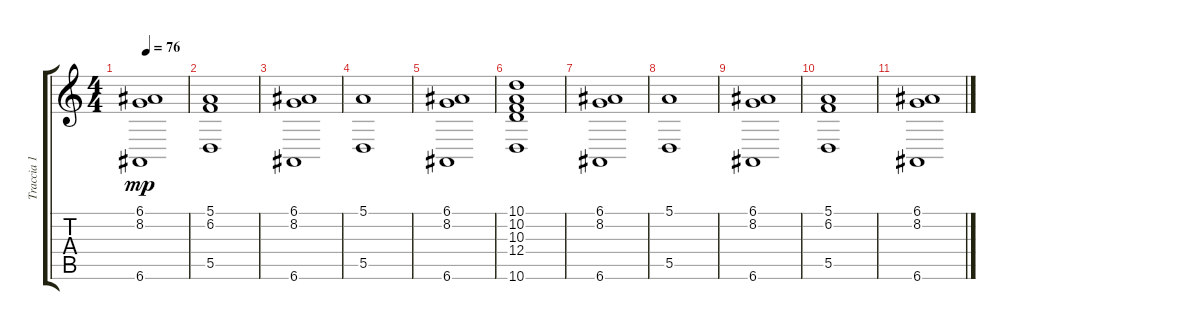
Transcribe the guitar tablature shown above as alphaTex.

\track ("Traccia 1" "Traccia 1") {instrument synthstrings2}
\staff {score tabs}
\tuning (E4 B3 G3 D3 A2 E2) {hide}
\ts (4 4)
\tempo 76
\clef g2
\ks c
(6.1 8.2 6.6).1{dy mp} |
(5.1 6.2 5.5).1 |
(6.1 8.2 6.6).1 |
(5.1 5.5).1 |
(6.1 8.2 6.6).1 |
(10.1 10.2 10.3 12.4 10.6).1 |
(6.1 8.2 6.6).1 |
(5.1 5.5).1 |
(6.1 8.2 6.6).1 |
(5.1 6.2 5.5).1 |
(6.1 8.2 6.6).1
